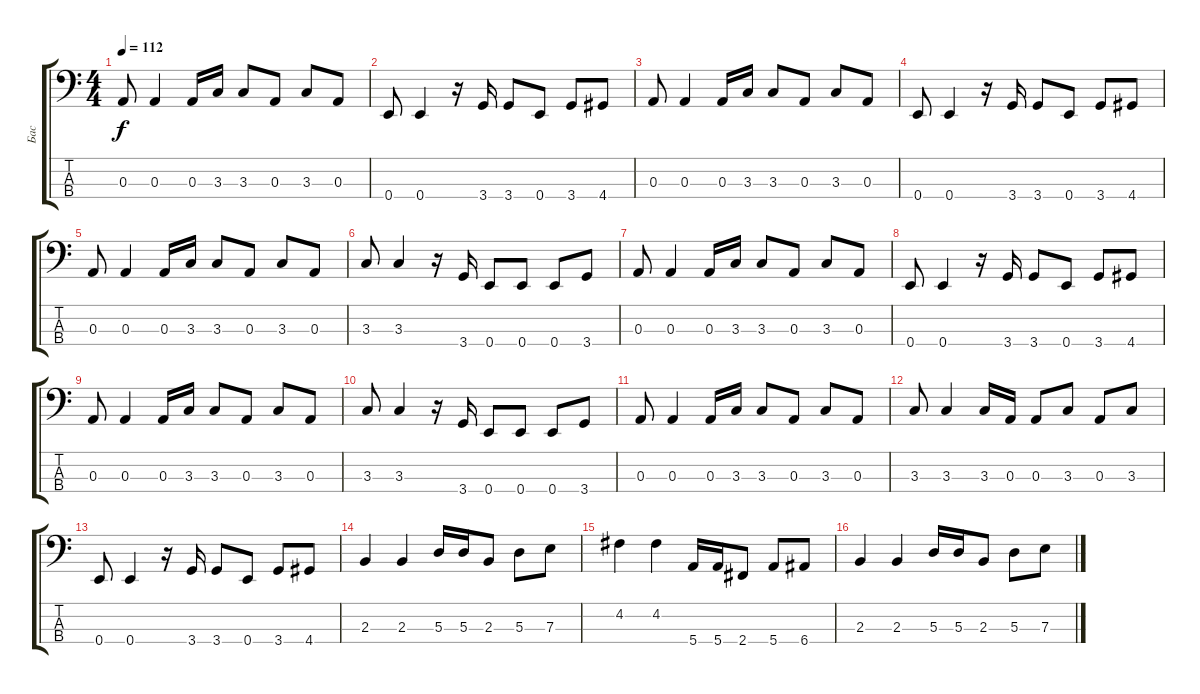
\track ("Бас" "Бас") {instrument electricbassfinger}
\staff {score tabs}
\tuning (G2 D2 A1 E1) {hide}
\ts (4 4)
\tempo 112
\clef f4
\ks c
0.3.8{dy f} 0.3.4 0.3.16 3.3.16 3.3.8 0.3.8 3.3.8 0.3.8 |
0.4.8 0.4.4 r.16 3.4.16 3.4.8 0.4.8 3.4.8 4.4.8 |
0.3.8 0.3.4 0.3.16 3.3.16 3.3.8 0.3.8 3.3.8 0.3.8 |
0.4.8 0.4.4 r.16 3.4.16 3.4.8 0.4.8 3.4.8 4.4.8 |
0.3.8 0.3.4 0.3.16 3.3.16 3.3.8 0.3.8 3.3.8 0.3.8 |
3.3.8 3.3.4 r.16 3.4.16 0.4.8 0.4.8 0.4.8 3.4.8 |
0.3.8 0.3.4 0.3.16 3.3.16 3.3.8 0.3.8 3.3.8 0.3.8 |
0.4.8 0.4.4 r.16 3.4.16 3.4.8 0.4.8 3.4.8 4.4.8 |
0.3.8 0.3.4 0.3.16 3.3.16 3.3.8 0.3.8 3.3.8 0.3.8 |
3.3.8 3.3.4 r.16 3.4.16 0.4.8 0.4.8 0.4.8 3.4.8 |
0.3.8 0.3.4 0.3.16 3.3.16 3.3.8 0.3.8 3.3.8 0.3.8 |
3.3.8 3.3.4 3.3.16 0.3.16 0.3.8 3.3.8 0.3.8 3.3.8 |
0.4.8 0.4.4 r.16 3.4.16 3.4.8 0.4.8 3.4.8 4.4.8 |
2.3.4 2.3.4 5.3.16 5.3.16 2.3.8 5.3.8 7.3.8 |
4.2.4 4.2.4 5.4.16 5.4.16 2.4.8 5.4.8 6.4.8 |
2.3.4 2.3.4 5.3.16 5.3.16 2.3.8 5.3.8 7.3.8
